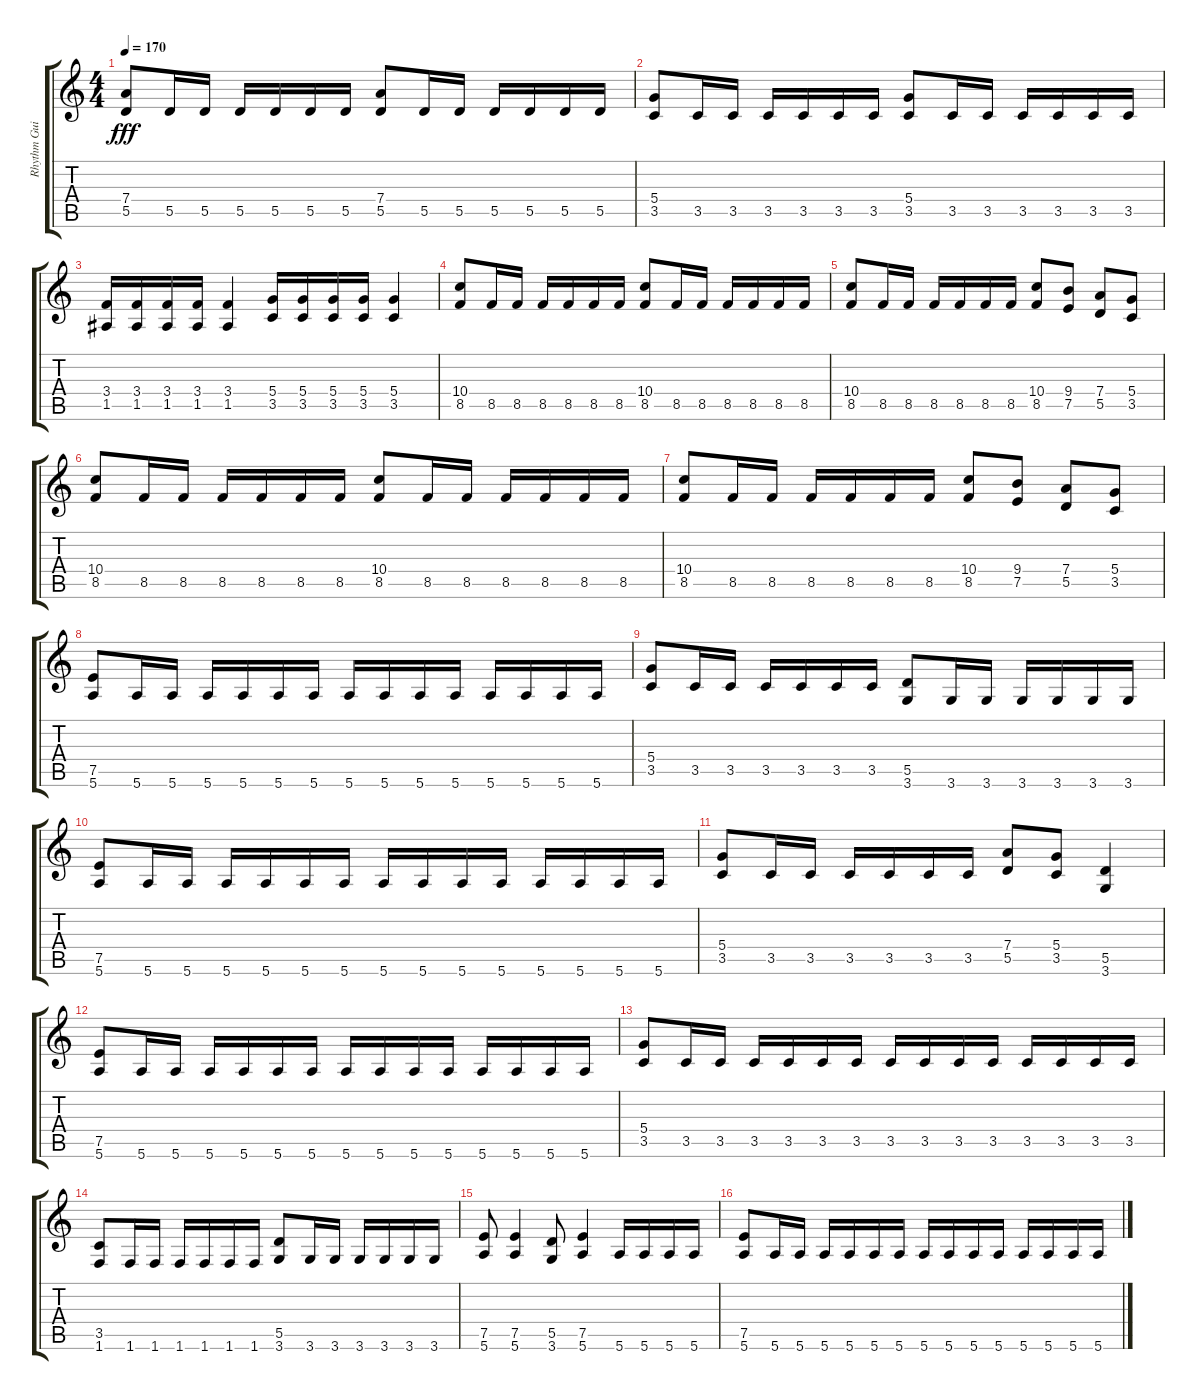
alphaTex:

\track ("Rhythm Guitar " "Rhythm Gui") {instrument distortionguitar}
\staff {score tabs}
\tuning (E4 B3 G3 D3 A2 E2) {hide}
\ts (4 4)
\tempo 170
\clef g2
\ks c
(7.4 5.5).8{dy fff} 5.5.16 5.5.16 5.5.16 5.5.16 5.5.16 5.5.16 (7.4 5.5).8 5.5.16 5.5.16 5.5.16 5.5.16 5.5.16 5.5.16 |
(5.4 3.5).8 3.5.16 3.5.16 3.5.16 3.5.16 3.5.16 3.5.16 (5.4 3.5).8 3.5.16 3.5.16 3.5.16 3.5.16 3.5.16 3.5.16 |
(3.4 1.5).16 (3.4 1.5).16 (3.4 1.5).16 (3.4 1.5).16 (3.4 1.5).4 (5.4 3.5).16 (5.4 3.5).16 (5.4 3.5).16 (5.4 3.5).16 (5.4 3.5).4 |
(10.4 8.5).8 8.5.16 8.5.16 8.5.16 8.5.16 8.5.16 8.5.16 (10.4 8.5).8 8.5.16 8.5.16 8.5.16 8.5.16 8.5.16 8.5.16 |
(10.4 8.5).8 8.5.16 8.5.16 8.5.16 8.5.16 8.5.16 8.5.16 (10.4 8.5).8 (9.4 7.5).8 (7.4 5.5).8 (5.4 3.5).8 |
(10.4 8.5).8 8.5.16 8.5.16 8.5.16 8.5.16 8.5.16 8.5.16 (10.4 8.5).8 8.5.16 8.5.16 8.5.16 8.5.16 8.5.16 8.5.16 |
(10.4 8.5).8 8.5.16 8.5.16 8.5.16 8.5.16 8.5.16 8.5.16 (10.4 8.5).8 (9.4 7.5).8 (7.4 5.5).8 (5.4 3.5).8 |
(7.5 5.6).8 5.6.16 5.6.16 5.6.16 5.6.16 5.6.16 5.6.16 5.6.16 5.6.16 5.6.16 5.6.16 5.6.16 5.6.16 5.6.16 5.6.16 |
(5.4 3.5).8 3.5.16 3.5.16 3.5.16 3.5.16 3.5.16 3.5.16 (5.5 3.6).8 3.6.16 3.6.16 3.6.16 3.6.16 3.6.16 3.6.16 |
(7.5 5.6).8 5.6.16 5.6.16 5.6.16 5.6.16 5.6.16 5.6.16 5.6.16 5.6.16 5.6.16 5.6.16 5.6.16 5.6.16 5.6.16 5.6.16 |
(5.4 3.5).8 3.5.16 3.5.16 3.5.16 3.5.16 3.5.16 3.5.16 (7.4 5.5).8 (5.4 3.5).8 (5.5 3.6).4 |
(7.5 5.6).8 5.6.16 5.6.16 5.6.16 5.6.16 5.6.16 5.6.16 5.6.16 5.6.16 5.6.16 5.6.16 5.6.16 5.6.16 5.6.16 5.6.16 |
(5.4 3.5).8 3.5.16 3.5.16 3.5.16 3.5.16 3.5.16 3.5.16 3.5.16 3.5.16 3.5.16 3.5.16 3.5.16 3.5.16 3.5.16 3.5.16 |
(3.5 1.6).8 1.6.16 1.6.16 1.6.16 1.6.16 1.6.16 1.6.16 (5.5 3.6).8 3.6.16 3.6.16 3.6.16 3.6.16 3.6.16 3.6.16 |
(7.5 5.6).8 (7.5 5.6).4 (5.5 3.6).8 (7.5 5.6).4 5.6.16 5.6.16 5.6.16 5.6.16 |
(7.5 5.6).8 5.6.16 5.6.16 5.6.16 5.6.16 5.6.16 5.6.16 5.6.16 5.6.16 5.6.16 5.6.16 5.6.16 5.6.16 5.6.16 5.6.16
